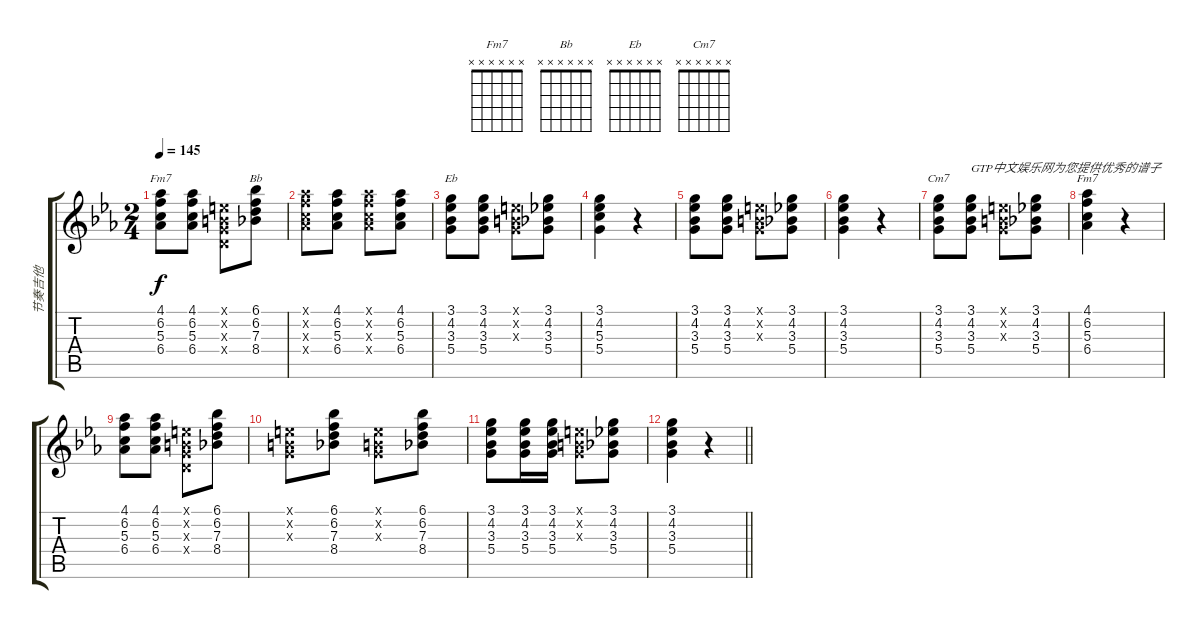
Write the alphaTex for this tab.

\track ("节奏吉他" "节奏吉他") {instrument acousticguitarnylon}
\staff {score tabs}
\tuning (E4 B3 G3 D3 A2 E2) {hide}
\chord ("Fm7" 4 6 5 6 x x) {firstfret 2}
\chord ("Bb" x x x x x x)
\chord ("Eb" x x x x x x)
\chord ("Cm7" x x x x x x)
\chord ("Fm7" x x x x x x)
\ts (2 4)
\tempo 145
\clef g2
\ks eb
(4.1 6.2 5.3 6.4).8{ch "Fm7" dy f} (4.1 6.2 5.3 6.4).8 (0.1{x} 0.2{x} 0.3{x} 0.4{x}).8 (6.1 6.2 7.3 8.4).8{ch "Bb"} |
(4.1{x} 6.2{x} 5.3{x} 6.4{x}).8 (4.1 6.2 5.3 6.4).8 (4.1{x} 6.2{x} 5.3{x} 6.4{x}).8 (4.1 6.2 5.3 6.4).8 |
(3.1 4.2 3.3 5.4).8{ch "Eb"} (3.1 4.2 3.3 5.4).8 (0.1{x} 0.2{x} 0.3{x}).8 (3.1 4.2 3.3 5.4).8 |
(3.1 4.2 5.3 5.4).4 r.4 |
(3.1 4.2 3.3 5.4).8 (3.1 4.2 3.3 5.4).8 (0.1{x} 0.2{x} 0.3{x}).8 (3.1 4.2 3.3 5.4).8 |
(3.1 4.2 3.3 5.4).4 r.4 |
(3.1 4.2 3.3 5.4).8{ch "Cm7"} (3.1 4.2 3.3 5.4).8{txt "GTP中文娱乐网为您提供优秀的谱子"} (0.1{x} 0.2{x} 0.3{x}).8 (3.1 4.2 3.3 5.4).8 |
(4.1 6.2 5.3 6.4).4{ch "Fm7"} r.4 |
(4.1 6.2 5.3 6.4).8 (4.1 6.2 5.3 6.4).8 (0.1{x} 0.2{x} 0.3{x} 0.4{x}).8 (6.1 6.2 7.3 8.4).8 |
(0.1{x} 0.2{x} 0.3{x}).8 (6.1 6.2 7.3 8.4).8 (0.1{x} 0.2{x} 0.3{x}).8 (6.1 6.2 7.3 8.4).8 |
(3.1 4.2 3.3 5.4).8 (3.1 4.2 3.3 5.4).16 (3.1 4.2 3.3 5.4).16 (0.1{x} 0.2{x} 0.3{x}).8 (3.1 4.2 3.3 5.4).8 |
\barLineRight lightlight
(3.1 4.2 3.3 5.4).4 r.4
